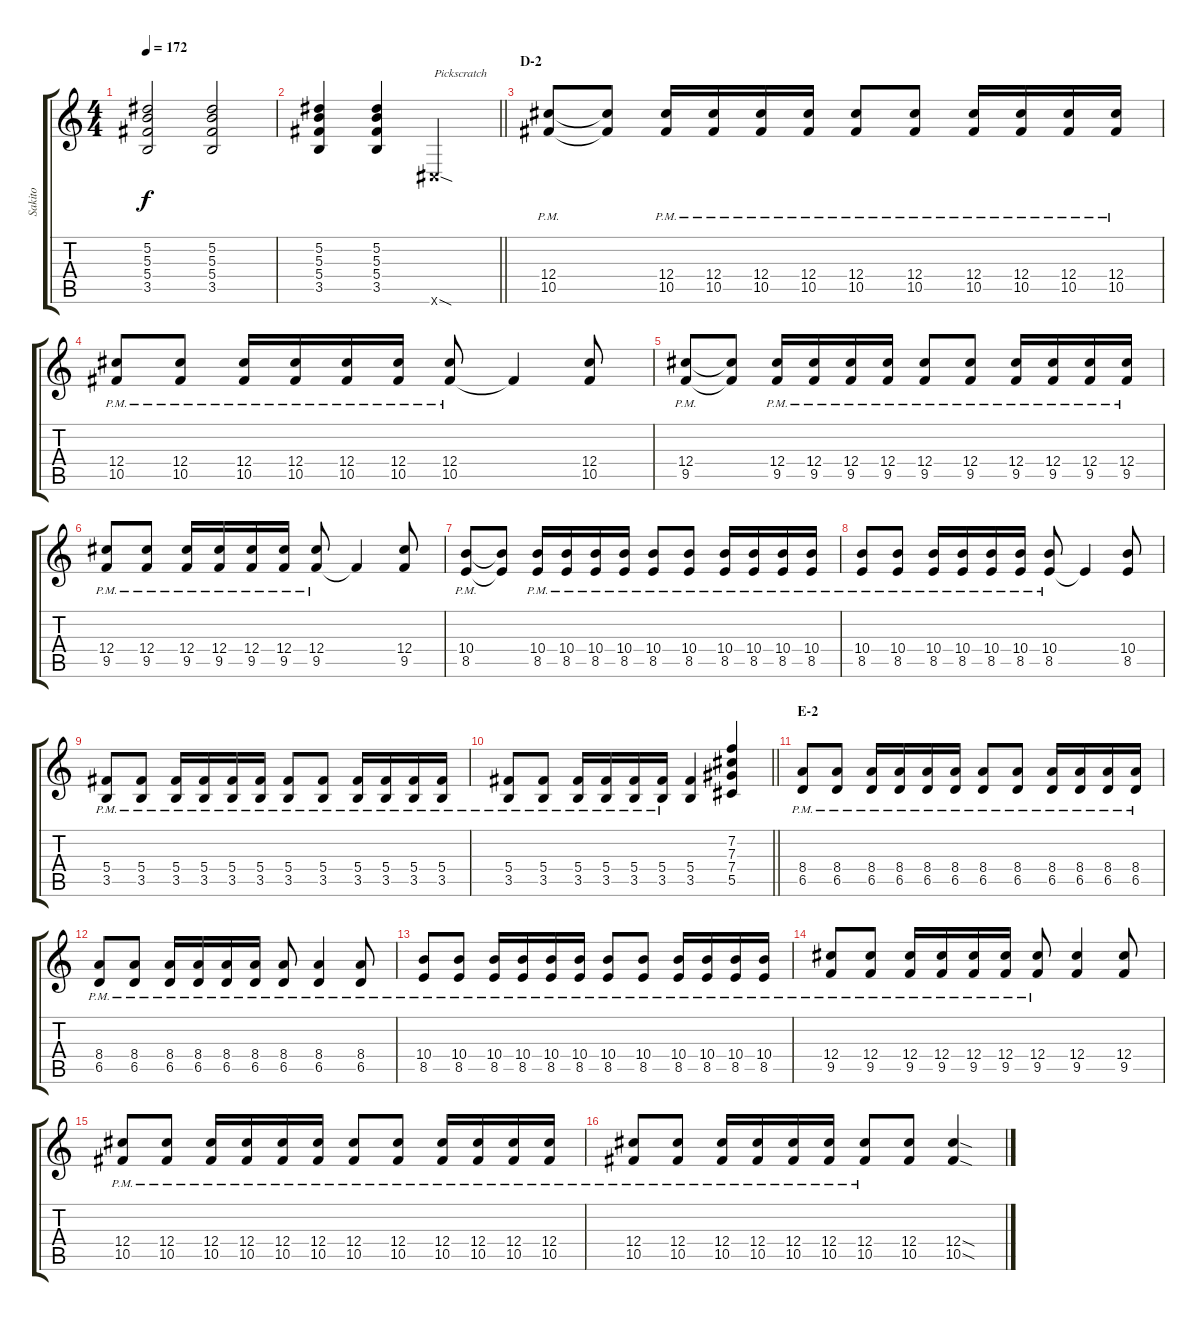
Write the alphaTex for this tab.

\track ("Sakito" "Sakito") {instrument overdrivenguitar}
\staff {score tabs}
\tuning (Eb4 Bb3 Gb3 Db3 Ab2 Db2) {hide}
\ts (4 4)
\tempo 172
\clef g2
\ks c
(5.2 5.3 5.4 3.5).2{dy f} (5.2 5.3 5.4 3.5).2 |
\barLineRight lightlight
(5.2 5.3 5.4 3.5).4 (5.2 5.3 5.4 3.5).4 0.6{sod x}.2{txt "Pickscratch"} |
\section ("" "D-2")
(12.4{pm} 10.5{pm}).8 (12.4{t} 10.5{t}).8 (12.4{pm} 10.5{pm}).16 (12.4{pm} 10.5{pm}).16 (12.4{pm} 10.5{pm}).16 (12.4{pm} 10.5{pm}).16 (12.4{pm} 10.5{pm}).8 (12.4{pm} 10.5{pm}).8 (12.4{pm} 10.5{pm}).16 (12.4{pm} 10.5{pm}).16 (12.4{pm} 10.5{pm}).16 (12.4{pm} 10.5{pm}).16 |
(12.4{pm} 10.5{pm}).8 (12.4{pm} 10.5{pm}).8 (12.4{pm} 10.5{pm}).16 (12.4{pm} 10.5{pm}).16 (12.4{pm} 10.5{pm}).16 (12.4{pm} 10.5{pm}).16 (12.4{pm} 10.5{pm}).8 10.5{t}.4 (12.4 10.5).8 |
(12.4{pm} 9.5{pm}).8 (12.4{t} 9.5{t}).8 (12.4{pm} 9.5{pm}).16 (12.4{pm} 9.5{pm}).16 (12.4{pm} 9.5{pm}).16 (12.4{pm} 9.5{pm}).16 (12.4{pm} 9.5{pm}).8 (12.4{pm} 9.5{pm}).8 (12.4{pm} 9.5{pm}).16 (12.4{pm} 9.5{pm}).16 (12.4{pm} 9.5{pm}).16 (12.4{pm} 9.5{pm}).16 |
(12.4{pm} 9.5{pm}).8 (12.4{pm} 9.5{pm}).8 (12.4{pm} 9.5{pm}).16 (12.4{pm} 9.5{pm}).16 (12.4{pm} 9.5{pm}).16 (12.4{pm} 9.5{pm}).16 (12.4{pm} 9.5{pm}).8 9.5{t}.4 (12.4 9.5).8 |
(10.4{pm} 8.5{pm}).8 (10.4{t} 8.5{t}).8 (10.4{pm} 8.5{pm}).16 (10.4{pm} 8.5{pm}).16 (10.4{pm} 8.5{pm}).16 (10.4{pm} 8.5{pm}).16 (10.4{pm} 8.5{pm}).8 (10.4{pm} 8.5{pm}).8 (10.4{pm} 8.5{pm}).16 (10.4{pm} 8.5{pm}).16 (10.4{pm} 8.5{pm}).16 (10.4{pm} 8.5{pm}).16 |
(10.4{pm} 8.5{pm}).8 (10.4{pm} 8.5{pm}).8 (10.4{pm} 8.5{pm}).16 (10.4{pm} 8.5{pm}).16 (10.4{pm} 8.5{pm}).16 (10.4{pm} 8.5{pm}).16 (10.4{pm} 8.5{pm}).8 8.5{t}.4 (10.4 8.5).8 |
(5.4{pm} 3.5{pm}).8 (5.4{pm} 3.5{pm}).8 (5.4{pm} 3.5{pm}).16 (5.4{pm} 3.5{pm}).16 (5.4{pm} 3.5{pm}).16 (5.4{pm} 3.5{pm}).16 (5.4{pm} 3.5{pm}).8 (5.4{pm} 3.5{pm}).8 (5.4{pm} 3.5{pm}).16 (5.4{pm} 3.5{pm}).16 (5.4{pm} 3.5{pm}).16 (5.4{pm} 3.5{pm}).16 |
\barLineRight lightlight
(5.4{pm} 3.5{pm}).8 (5.4{pm} 3.5{pm}).8 (5.4{pm} 3.5{pm}).16 (5.4{pm} 3.5{pm}).16 (5.4{pm} 3.5{pm}).16 (5.4{pm} 3.5{pm}).16 (5.4 3.5).4 (7.2 7.3 7.4 5.5).4 |
\section ("" "E-2")
(8.4{pm} 6.5{pm}).8 (8.4{pm} 6.5{pm}).8 (8.4{pm} 6.5{pm}).16 (8.4{pm} 6.5{pm}).16 (8.4{pm} 6.5{pm}).16 (8.4{pm} 6.5{pm}).16 (8.4{pm} 6.5{pm}).8 (8.4{pm} 6.5{pm}).8 (8.4{pm} 6.5{pm}).16 (8.4{pm} 6.5{pm}).16 (8.4{pm} 6.5{pm}).16 (8.4{pm} 6.5{pm}).16 |
(8.4{pm} 6.5{pm}).8 (8.4{pm} 6.5{pm}).8 (8.4{pm} 6.5{pm}).16 (8.4{pm} 6.5{pm}).16 (8.4{pm} 6.5{pm}).16 (8.4{pm} 6.5{pm}).16 (8.4{pm} 6.5{pm}).8 (8.4{pm} 6.5{pm}).4 (8.4{pm} 6.5{pm}).8 |
(10.4{pm} 8.5{pm}).8 (10.4{pm} 8.5{pm}).8 (10.4{pm} 8.5{pm}).16 (10.4{pm} 8.5{pm}).16 (10.4{pm} 8.5{pm}).16 (10.4{pm} 8.5{pm}).16 (10.4{pm} 8.5{pm}).8 (10.4{pm} 8.5{pm}).8 (10.4{pm} 8.5{pm}).16 (10.4{pm} 8.5{pm}).16 (10.4{pm} 8.5{pm}).16 (10.4{pm} 8.5{pm}).16 |
(12.4{pm} 9.5{pm}).8 (12.4{pm} 9.5{pm}).8 (12.4{pm} 9.5{pm}).16 (12.4{pm} 9.5{pm}).16 (12.4{pm} 9.5{pm}).16 (12.4{pm} 9.5{pm}).16 (12.4{pm} 9.5{pm}).8 (12.4 9.5).4 (12.4 9.5).8 |
(12.4{pm} 10.5{pm}).8 (12.4{pm} 10.5{pm}).8 (12.4{pm} 10.5{pm}).16 (12.4{pm} 10.5{pm}).16 (12.4{pm} 10.5{pm}).16 (12.4{pm} 10.5{pm}).16 (12.4{pm} 10.5{pm}).8 (12.4{pm} 10.5{pm}).8 (12.4{pm} 10.5{pm}).16 (12.4{pm} 10.5{pm}).16 (12.4{pm} 10.5{pm}).16 (12.4{pm} 10.5{pm}).16 |
(12.4{pm} 10.5{pm}).8 (12.4{pm} 10.5{pm}).8 (12.4{pm} 10.5{pm}).16 (12.4{pm} 10.5{pm}).16 (12.4{pm} 10.5{pm}).16 (12.4{pm} 10.5{pm}).16 (12.4{pm} 10.5{pm}).8 (12.4 10.5).8 (12.4{sod} 10.5{sod}).4
